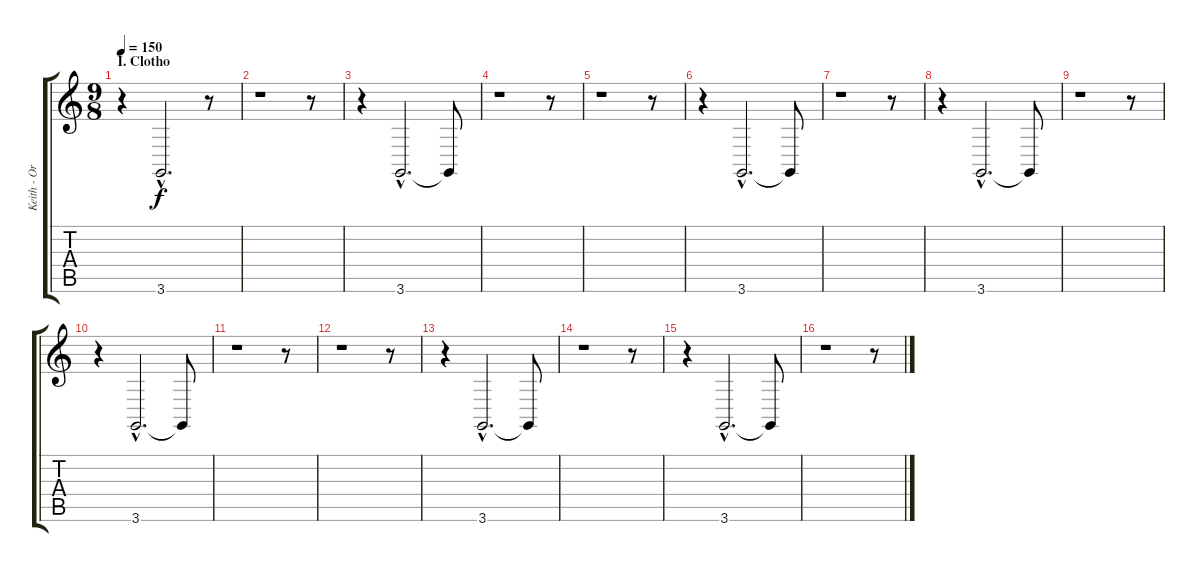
\track ("Keith - Organ LH" "Keith - Or") {instrument churchorgan}
\staff {score tabs}
\tuning (E4 B3 G3 D3 A2 E2) {hide}
\ts (9 8)
\section ("" "I. Clotho")
\tempo 150
\clef g2
\ks c
r.4{dy f instrument churchorgan} 3.6{hac}.2{d} r.8 |
r.1 r.8 |
r.4 3.6{hac}.2{d} 3.6{t}.8 |
r.1 r.8 |
r.1 r.8 |
r.4 3.6{hac}.2{d} 3.6{t}.8 |
r.1 r.8 |
r.4 3.6{hac}.2{d} 3.6{t}.8 |
r.1 r.8 |
r.4 3.6{hac}.2{d} 3.6{t}.8 |
r.1 r.8 |
r.1 r.8 |
r.4 3.6{hac}.2{d} 3.6{t}.8 |
r.1 r.8 |
r.4 3.6{hac}.2{d} 3.6{t}.8 |
r.1 r.8
